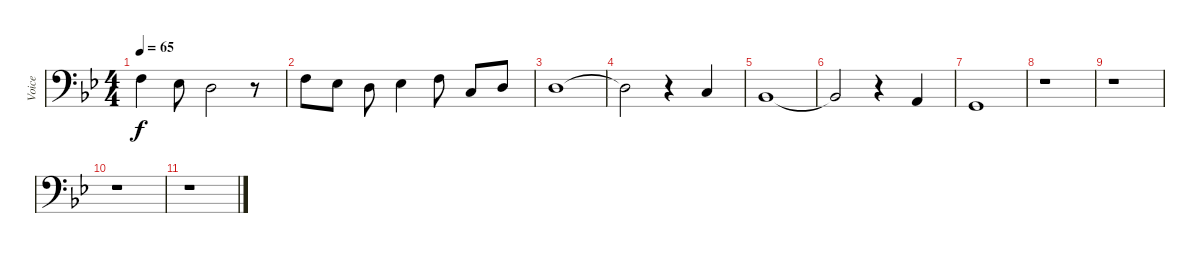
\track ("Voice" "Voice") {instrument cello}
\staff {score}
\tuning (G2 D2 A1 E1) {hide}
\ts (4 4)
\tempo 65
\clef f4
\ks bb
10.1.4{dy f} 8.1.8 7.1.2 r.8 |
10.1.8 8.1.8 7.1.8 8.1.4 10.1.8 5.1.8 7.1.8 |
7.1.1 |
7.1{t}.2 r.4 5.1.4 |
3.1.1 |
3.1{t}.2 r.4 2.1.4 |
0.1.1 |
r.1 |
r.1 |
r.1 |
r.1
